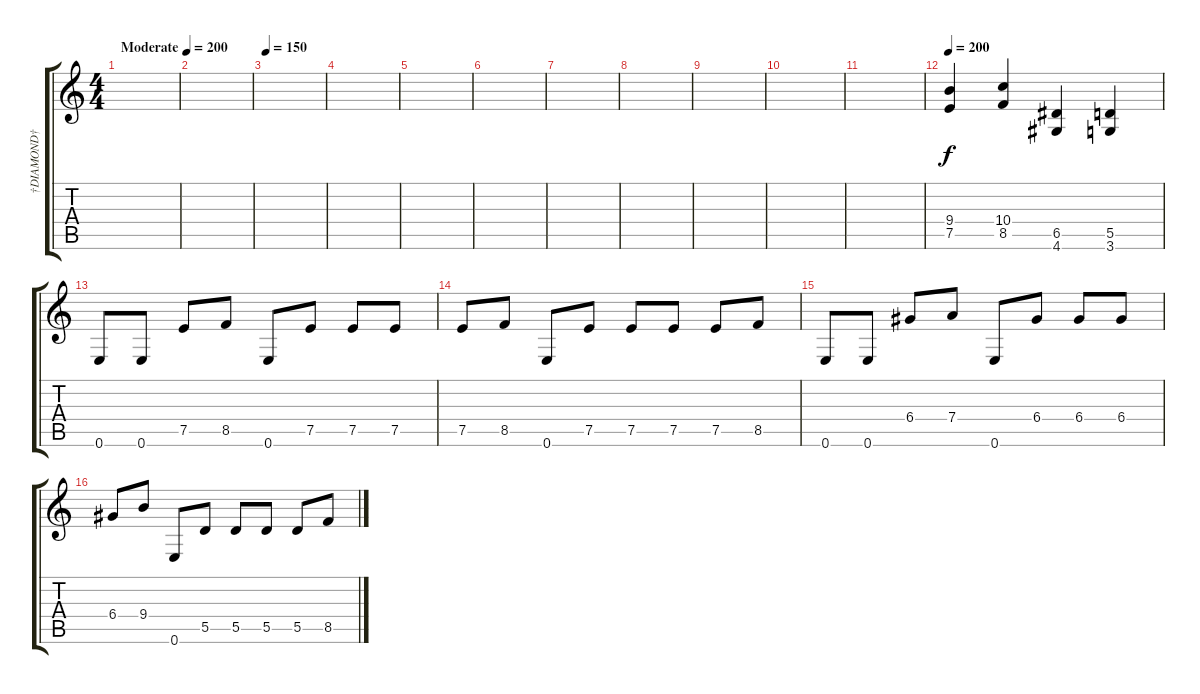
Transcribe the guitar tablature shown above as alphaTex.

\track ("†DIAMOND†" "†DIAMOND†") {instrument distortionguitar}
\staff {score tabs}
\tuning (E4 B3 G3 D3 A2 E2) {hide}
\ts (4 4)
\tempo (200 "Moderate")
\clef g2
\ks c
|
|
\tempo 150
|
|
|
|
|
|
|
|
|
\tempo 200
(9.4 7.5).4 (10.4 8.5).4 (6.5 4.6).4 (5.5 3.6).4 |
0.6.8 0.6.8 7.5.8 8.5.8 0.6.8 7.5.8 7.5.8 7.5.8 |
7.5.8 8.5.8 0.6.8 7.5.8 7.5.8 7.5.8 7.5.8 8.5.8 |
0.6.8 0.6.8 6.4.8 7.4.8 0.6.8 6.4.8 6.4.8 6.4.8 |
6.4.8 9.4.8 0.6.8 5.5.8 5.5.8 5.5.8 5.5.8 8.5.8
